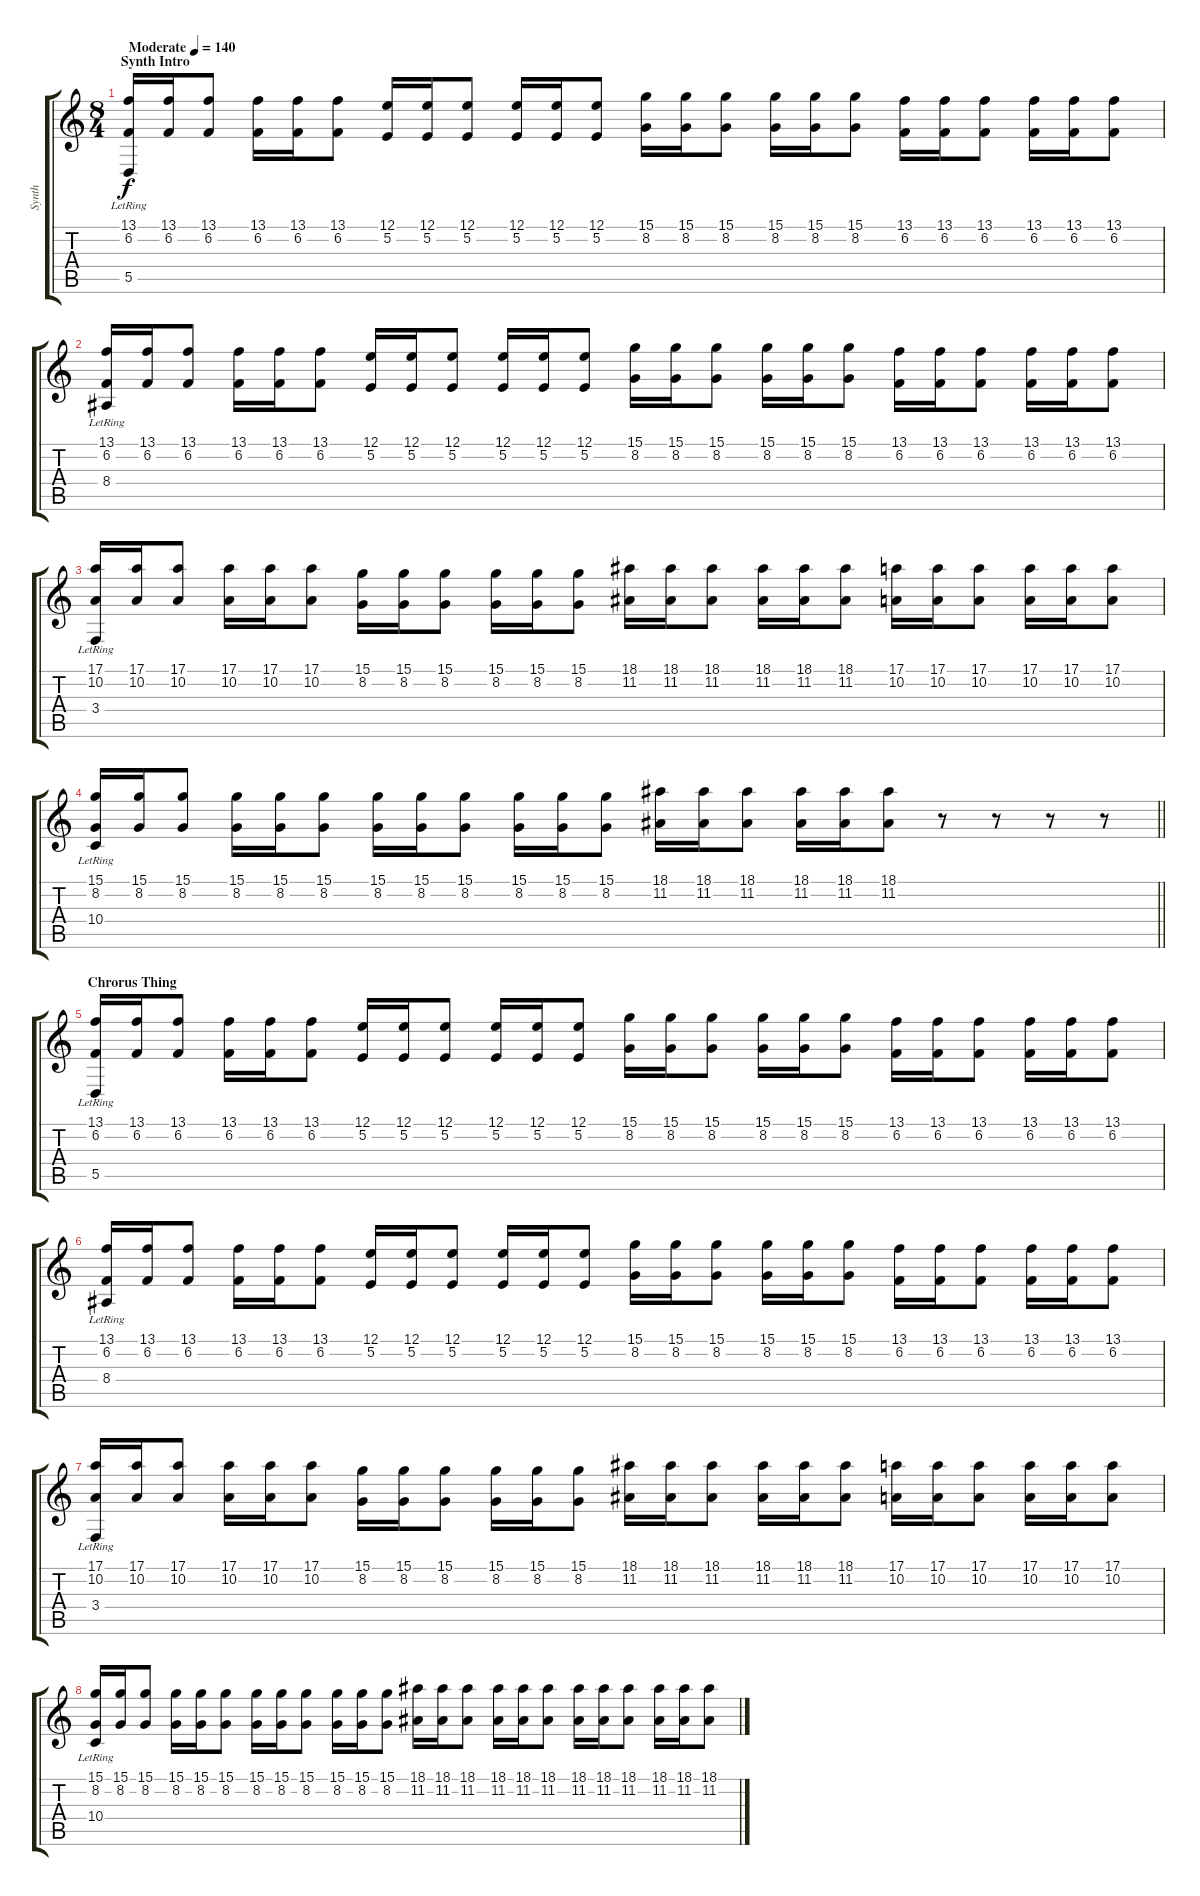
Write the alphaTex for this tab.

\track ("Synth" "Synth") {instrument lead2sawtooth}
\staff {score tabs}
\tuning (E4 B3 G3 D3 A2 D2) {hide}
\ts (8 4)
\section ("" "Synth Intro")
\tempo (140 "Moderate")
\clef g2
\ks c
(13.1 6.2 5.5{lr}).16{dy f instrument lead2sawtooth} (13.1 6.2).16 (13.1 6.2).8 (13.1 6.2).16 (13.1 6.2).16 (13.1 6.2).8 (12.1 5.2).16 (12.1 5.2).16 (12.1 5.2).8 (12.1 5.2).16 (12.1 5.2).16 (12.1 5.2).8 (15.1 8.2).16 (15.1 8.2).16 (15.1 8.2).8 (15.1 8.2).16 (15.1 8.2).16 (15.1 8.2).8 (13.1 6.2).16 (13.1 6.2).16 (13.1 6.2).8 (13.1 6.2).16 (13.1 6.2).16 (13.1 6.2).8 |
(13.1 6.2 8.4{lr}).16 (13.1 6.2).16 (13.1 6.2).8 (13.1 6.2).16 (13.1 6.2).16 (13.1 6.2).8 (12.1 5.2).16 (12.1 5.2).16 (12.1 5.2).8 (12.1 5.2).16 (12.1 5.2).16 (12.1 5.2).8 (15.1 8.2).16 (15.1 8.2).16 (15.1 8.2).8 (15.1 8.2).16 (15.1 8.2).16 (15.1 8.2).8 (13.1 6.2).16 (13.1 6.2).16 (13.1 6.2).8 (13.1 6.2).16 (13.1 6.2).16 (13.1 6.2).8 |
(17.1 10.2 3.4{lr}).16 (17.1 10.2).16 (17.1 10.2).8 (17.1 10.2).16 (17.1 10.2).16 (17.1 10.2).8 (15.1 8.2).16 (15.1 8.2).16 (15.1 8.2).8 (15.1 8.2).16 (15.1 8.2).16 (15.1 8.2).8 (18.1 11.2).16 (18.1 11.2).16 (18.1 11.2).8 (18.1 11.2).16 (18.1 11.2).16 (18.1 11.2).8 (17.1 10.2).16 (17.1 10.2).16 (17.1 10.2).8 (17.1 10.2).16 (17.1 10.2).16 (17.1 10.2).8 |
\barLineRight lightlight
(15.1 8.2 10.4{lr}).16 (15.1 8.2).16 (15.1 8.2).8 (15.1 8.2).16 (15.1 8.2).16 (15.1 8.2).8 (15.1 8.2).16 (15.1 8.2).16 (15.1 8.2).8 (15.1 8.2).16 (15.1 8.2).16 (15.1 8.2).8 (18.1 11.2).16 (18.1 11.2).16 (18.1 11.2).8 (18.1 11.2).16 (18.1 11.2).16 (18.1 11.2).8 r.8 r.8 r.8 r.8 |
\section ("" "Chrorus Thing")
(13.1 6.2 5.5{lr}).16 (13.1 6.2).16 (13.1 6.2).8 (13.1 6.2).16 (13.1 6.2).16 (13.1 6.2).8 (12.1 5.2).16 (12.1 5.2).16 (12.1 5.2).8 (12.1 5.2).16 (12.1 5.2).16 (12.1 5.2).8 (15.1 8.2).16 (15.1 8.2).16 (15.1 8.2).8 (15.1 8.2).16 (15.1 8.2).16 (15.1 8.2).8 (13.1 6.2).16 (13.1 6.2).16 (13.1 6.2).8 (13.1 6.2).16 (13.1 6.2).16 (13.1 6.2).8 |
(13.1 6.2 8.4{lr}).16 (13.1 6.2).16 (13.1 6.2).8 (13.1 6.2).16 (13.1 6.2).16 (13.1 6.2).8 (12.1 5.2).16 (12.1 5.2).16 (12.1 5.2).8 (12.1 5.2).16 (12.1 5.2).16 (12.1 5.2).8 (15.1 8.2).16 (15.1 8.2).16 (15.1 8.2).8 (15.1 8.2).16 (15.1 8.2).16 (15.1 8.2).8 (13.1 6.2).16 (13.1 6.2).16 (13.1 6.2).8 (13.1 6.2).16 (13.1 6.2).16 (13.1 6.2).8 |
(17.1 10.2 3.4{lr}).16 (17.1 10.2).16 (17.1 10.2).8 (17.1 10.2).16 (17.1 10.2).16 (17.1 10.2).8 (15.1 8.2).16 (15.1 8.2).16 (15.1 8.2).8 (15.1 8.2).16 (15.1 8.2).16 (15.1 8.2).8 (18.1 11.2).16 (18.1 11.2).16 (18.1 11.2).8 (18.1 11.2).16 (18.1 11.2).16 (18.1 11.2).8 (17.1 10.2).16 (17.1 10.2).16 (17.1 10.2).8 (17.1 10.2).16 (17.1 10.2).16 (17.1 10.2).8 |
(15.1 8.2 10.4{lr}).16 (15.1 8.2).16 (15.1 8.2).8 (15.1 8.2).16 (15.1 8.2).16 (15.1 8.2).8 (15.1 8.2).16 (15.1 8.2).16 (15.1 8.2).8 (15.1 8.2).16 (15.1 8.2).16 (15.1 8.2).8 (18.1 11.2).16 (18.1 11.2).16 (18.1 11.2).8 (18.1 11.2).16 (18.1 11.2).16 (18.1 11.2).8 (18.1 11.2).16 (18.1 11.2).16 (18.1 11.2).8 (18.1 11.2).16 (18.1 11.2).16 (18.1 11.2).8
